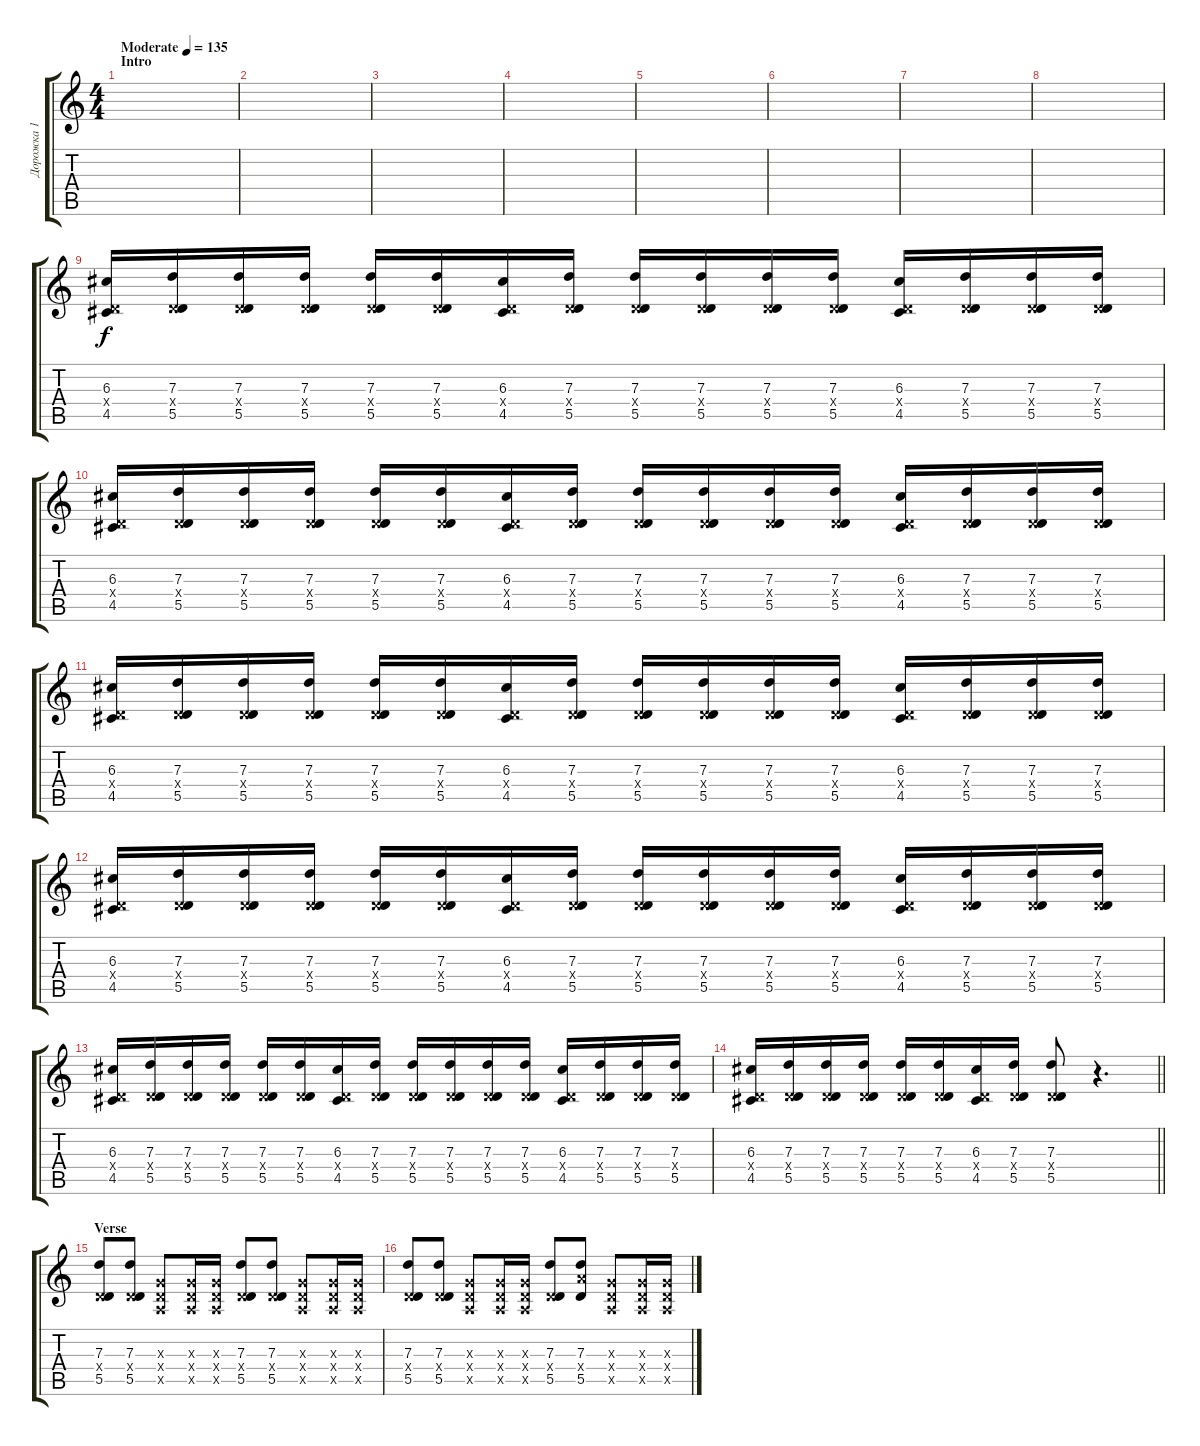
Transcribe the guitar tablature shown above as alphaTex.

\track ("Дорожка 1" "Дорожка 1") {instrument distortionguitar}
\staff {score tabs}
\tuning (E4 B3 G3 D3 A2 D2) {hide}
\ts (4 4)
\section ("" "Intro")
\tempo (135 "Moderate")
\clef g2
\ks c
|
|
|
|
|
|
|
|
(6.3 0.4{x} 4.5).16 (7.3 0.4{x} 5.5).16 (7.3 0.4{x} 5.5).16 (7.3 0.4{x} 5.5).16 (7.3 0.4{x} 5.5).16 (7.3 0.4{x} 5.5).16 (6.3 0.4{x} 4.5).16 (7.3 0.4{x} 5.5).16 (7.3 0.4{x} 5.5).16 (7.3 0.4{x} 5.5).16 (7.3 0.4{x} 5.5).16 (7.3 0.4{x} 5.5).16 (6.3 0.4{x} 4.5).16 (7.3 0.4{x} 5.5).16 (7.3 0.4{x} 5.5).16 (7.3 0.4{x} 5.5).16 |
(6.3 0.4{x} 4.5).16 (7.3 0.4{x} 5.5).16 (7.3 0.4{x} 5.5).16 (7.3 0.4{x} 5.5).16 (7.3 0.4{x} 5.5).16 (7.3 0.4{x} 5.5).16 (6.3 0.4{x} 4.5).16 (7.3 0.4{x} 5.5).16 (7.3 0.4{x} 5.5).16 (7.3 0.4{x} 5.5).16 (7.3 0.4{x} 5.5).16 (7.3 0.4{x} 5.5).16 (6.3 0.4{x} 4.5).16 (7.3 0.4{x} 5.5).16 (7.3 0.4{x} 5.5).16 (7.3 0.4{x} 5.5).16 |
(6.3 0.4{x} 4.5).16 (7.3 0.4{x} 5.5).16 (7.3 0.4{x} 5.5).16 (7.3 0.4{x} 5.5).16 (7.3 0.4{x} 5.5).16 (7.3 0.4{x} 5.5).16 (6.3 0.4{x} 4.5).16 (7.3 0.4{x} 5.5).16 (7.3 0.4{x} 5.5).16 (7.3 0.4{x} 5.5).16 (7.3 0.4{x} 5.5).16 (7.3 0.4{x} 5.5).16 (6.3 0.4{x} 4.5).16 (7.3 0.4{x} 5.5).16 (7.3 0.4{x} 5.5).16 (7.3 0.4{x} 5.5).16 |
(6.3 0.4{x} 4.5).16 (7.3 0.4{x} 5.5).16 (7.3 0.4{x} 5.5).16 (7.3 0.4{x} 5.5).16 (7.3 0.4{x} 5.5).16 (7.3 0.4{x} 5.5).16 (6.3 0.4{x} 4.5).16 (7.3 0.4{x} 5.5).16 (7.3 0.4{x} 5.5).16 (7.3 0.4{x} 5.5).16 (7.3 0.4{x} 5.5).16 (7.3 0.4{x} 5.5).16 (6.3 0.4{x} 4.5).16 (7.3 0.4{x} 5.5).16 (7.3 0.4{x} 5.5).16 (7.3 0.4{x} 5.5).16 |
(6.3 0.4{x} 4.5).16 (7.3 0.4{x} 5.5).16 (7.3 0.4{x} 5.5).16 (7.3 0.4{x} 5.5).16 (7.3 0.4{x} 5.5).16 (7.3 0.4{x} 5.5).16 (6.3 0.4{x} 4.5).16 (7.3 0.4{x} 5.5).16 (7.3 0.4{x} 5.5).16 (7.3 0.4{x} 5.5).16 (7.3 0.4{x} 5.5).16 (7.3 0.4{x} 5.5).16 (6.3 0.4{x} 4.5).16 (7.3 0.4{x} 5.5).16 (7.3 0.4{x} 5.5).16 (7.3 0.4{x} 5.5).16 |
\barLineRight lightlight
(6.3 0.4{x} 4.5).16 (7.3 0.4{x} 5.5).16 (7.3 0.4{x} 5.5).16 (7.3 0.4{x} 5.5).16 (7.3 0.4{x} 5.5).16 (7.3 0.4{x} 5.5).16 (6.3 0.4{x} 4.5).16 (7.3 0.4{x} 5.5).16 (7.3 0.4{x} 5.5).8 r.4{d} |
\section ("" "Verse")
(7.3 0.4{x} 5.5).8{volume 10} (7.3 0.4{x} 5.5).8 (0.3{x} 0.4{x} 0.5{x}).8 (0.3{x} 0.4{x} 0.5{x}).16 (0.3{x} 0.4{x} 0.5{x}).16 (7.3 0.4{x} 5.5).8 (7.3 0.4{x} 5.5).8 (0.3{x} 0.4{x} 0.5{x}).8 (0.3{x} 0.4{x} 0.5{x}).16 (0.3{x} 0.4{x} 0.5{x}).16 |
(7.3 0.4{x} 5.5).8 (7.3 0.4{x} 5.5).8 (0.3{x} 0.4{x} 0.5{x}).8 (0.3{x} 0.4{x} 0.5{x}).16 (0.3{x} 0.4{x} 0.5{x}).16 (7.3 0.4{x} 5.5).8 (7.3 7.4{x} 5.5).8 (0.3{x} 0.4{x} 0.5{x}).8 (0.3{x} 0.4{x} 0.5{x}).16 (0.3{x} 0.4{x} 0.5{x}).16
